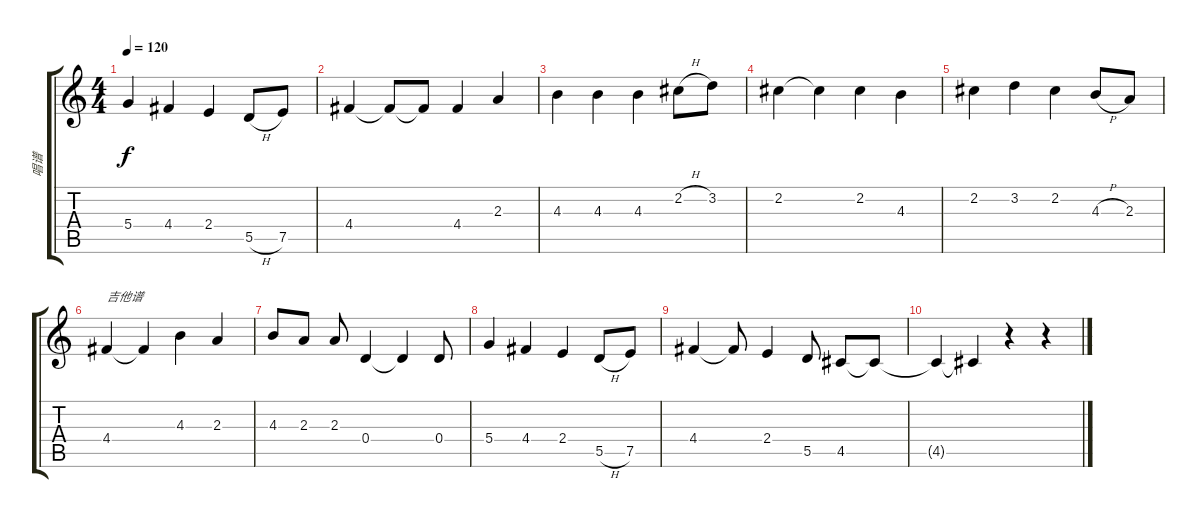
\track ("唱谱" "唱谱") {instrument overdrivenguitar}
\staff {score tabs}
\tuning (E4 B3 G3 D3 A2 E2) {hide}
\ts (4 4)
\tempo 120
\clef g2
\ks c
5.4.4{dy f} 4.4.4 2.4.4 5.5{h}.8 7.5.8 |
4.4.4 4.4{t}.8 4.4{t}.8 4.4.4 2.3.4 |
4.3.4 4.3.4 4.3.4 2.2{h}.8 3.2.8 |
2.2.4 2.2{t}.4 2.2.4 4.3.4 |
2.2.4 3.2.4 2.2.4 4.3{h}.8 2.3.8 |
4.4.4{txt "吉他谱"} 4.4{t}.4 4.3.4 2.3.4 |
4.3.8 2.3.8 2.3.8 0.4.4 0.4{t}.4 0.4.8 |
5.4.4 4.4.4 2.4.4 5.5{h}.8 7.5.8 |
4.4.4 4.4{t}.8 2.4.4 5.5.8 4.5.8 4.5{t}.8 |
4.5{t}.4 4.5{t}.4 r.4 r.4
